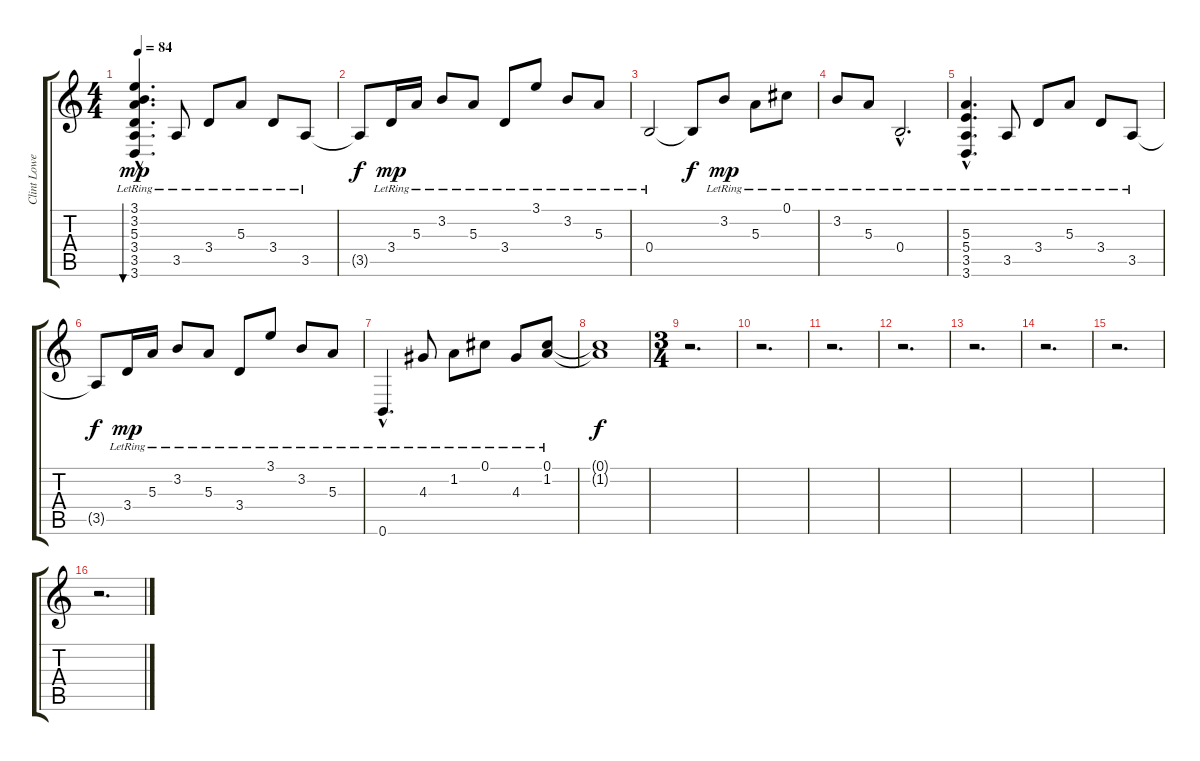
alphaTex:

\track ("Clint Lowery - Guitar" "Clint Lowe") {instrument electricguitarclean}
\staff {score tabs}
\tuning (Db4 Ab3 E3 B2 Gb2 B1) {hide}
\ts (4 4)
\tempo 84
\clef g2
\ks c
(3.1{hac lr} 3.2{hac lr} 5.3{hac lr} 3.4{hac lr} 3.5{hac lr} 3.6{hac lr}).4{d bu 240 dy mp instrument electricguitarclean} 3.5{lr}.8 3.4{lr}.8 5.3{lr}.8 3.4{lr}.8 3.5{lr}.8 |
3.5{t}.8{dy f} 3.4{lr}.16{dy mp} 5.3{lr}.16 3.2{lr}.8 5.3{lr}.8 3.4{lr}.8 3.1{lr}.8 3.2{lr}.8 5.3{lr}.8 |
0.4{lr}.2 0.4{t}.8{dy f} 3.2{lr}.8{dy mp} 5.3{lr}.8 0.1{lr}.8 |
3.2{lr}.8 5.3{lr}.8 0.4{hac lr}.2{d} |
(5.3{hac lr} 5.4{hac lr} 3.5{hac lr} 3.6{hac lr}).4{d} 3.5{lr}.8 3.4{lr}.8 5.3{lr}.8 3.4{lr}.8 3.5{lr}.8 |
3.5{t}.8{dy f} 3.4{lr}.16{dy mp} 5.3{lr}.16 3.2{lr}.8 5.3{lr}.8 3.4{lr}.8 3.1{lr}.8 3.2{lr}.8 5.3{lr}.8 |
0.6{hac lr}.4{d} 4.3{lr}.8 1.2{lr}.8 0.1{lr}.8 4.3{lr}.8 (0.1{lr} 1.2{lr}).8 |
(0.1{t} 1.2{t}).1{dy f} |
\ts (3 4)
r.2{d} |
r.2{d} |
r.2{d} |
r.2{d} |
r.2{d} |
r.2{d} |
r.2{d} |
r.2{d}
